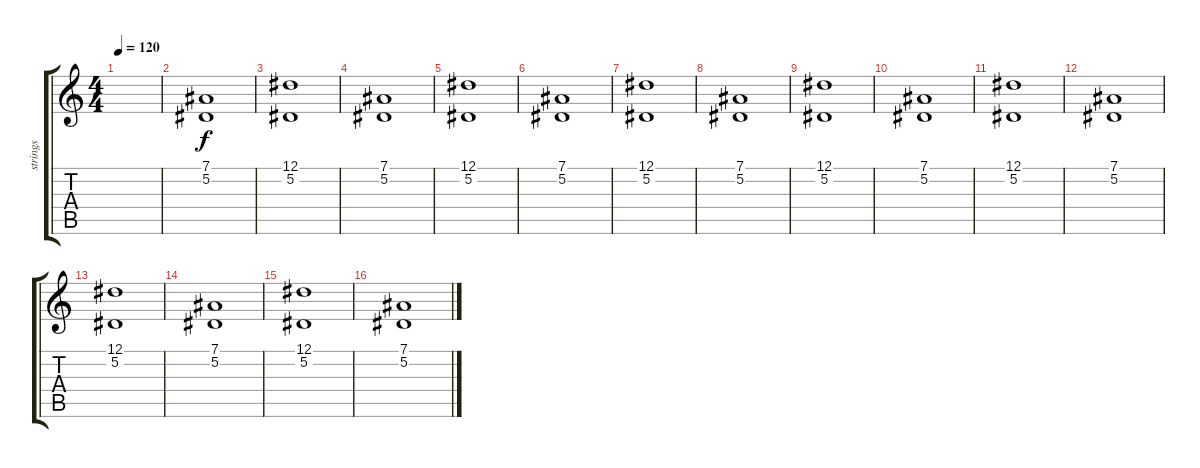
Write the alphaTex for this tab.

\track ("strings" "strings") {instrument stringensemble2}
\staff {score tabs}
\tuning (Eb4 Bb3 Gb3 Db3 Ab2 Eb2) {hide}
\ts (4 4)
\tempo 120
\clef g2
\ks c
|
(7.1 5.2).1 |
(12.1 5.2).1 |
(7.1 5.2).1 |
(12.1 5.2).1 |
(7.1 5.2).1 |
(12.1 5.2).1 |
(7.1 5.2).1 |
(12.1 5.2).1 |
(7.1 5.2).1 |
(12.1 5.2).1 |
(7.1 5.2).1 |
(12.1 5.2).1 |
(7.1 5.2).1 |
(12.1 5.2).1 |
(7.1 5.2).1
